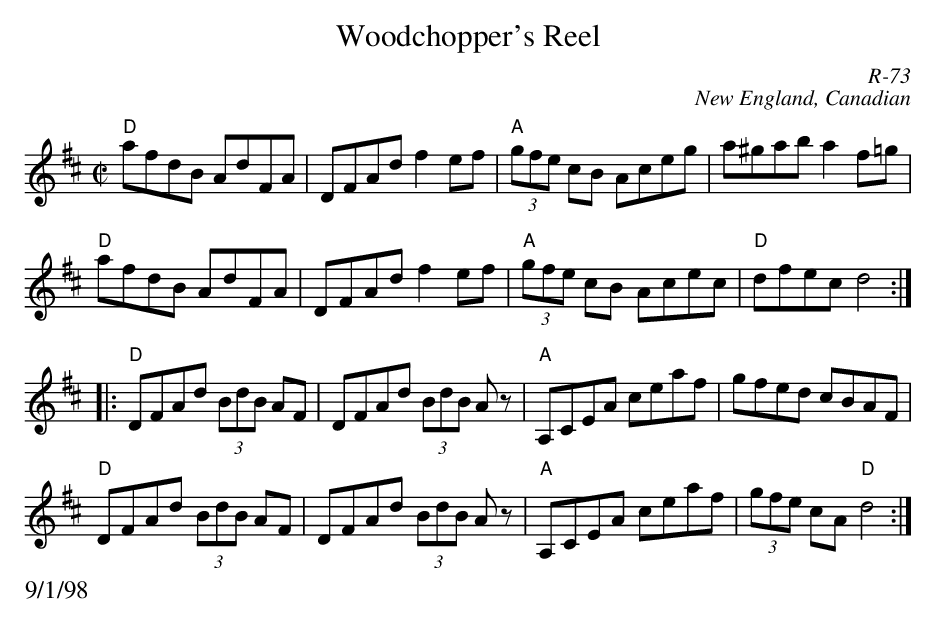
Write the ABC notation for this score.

X:1
T: Woodchopper's Reel
C: R-73
C: New England, Canadian
M: C|
K: D
"D"afdB AdFA| DFAd f2ef| "A"(3gfe cB Aceg| a^gab a2f=g|
"D"afdB AdFA| DFAd f2ef| "A"(3gfe cB Acec| "D"dfec d4 :|
|:\
"D"DFAd (3BdB AF| DFAd (3BdB Az| "A"A,CEA ceaf| gfed cBAF|
"D"DFAd (3BdB AF| DFAd (3BdB Az| "A"A,CEA ceaf| (3gfe cA "D"d4 :|
